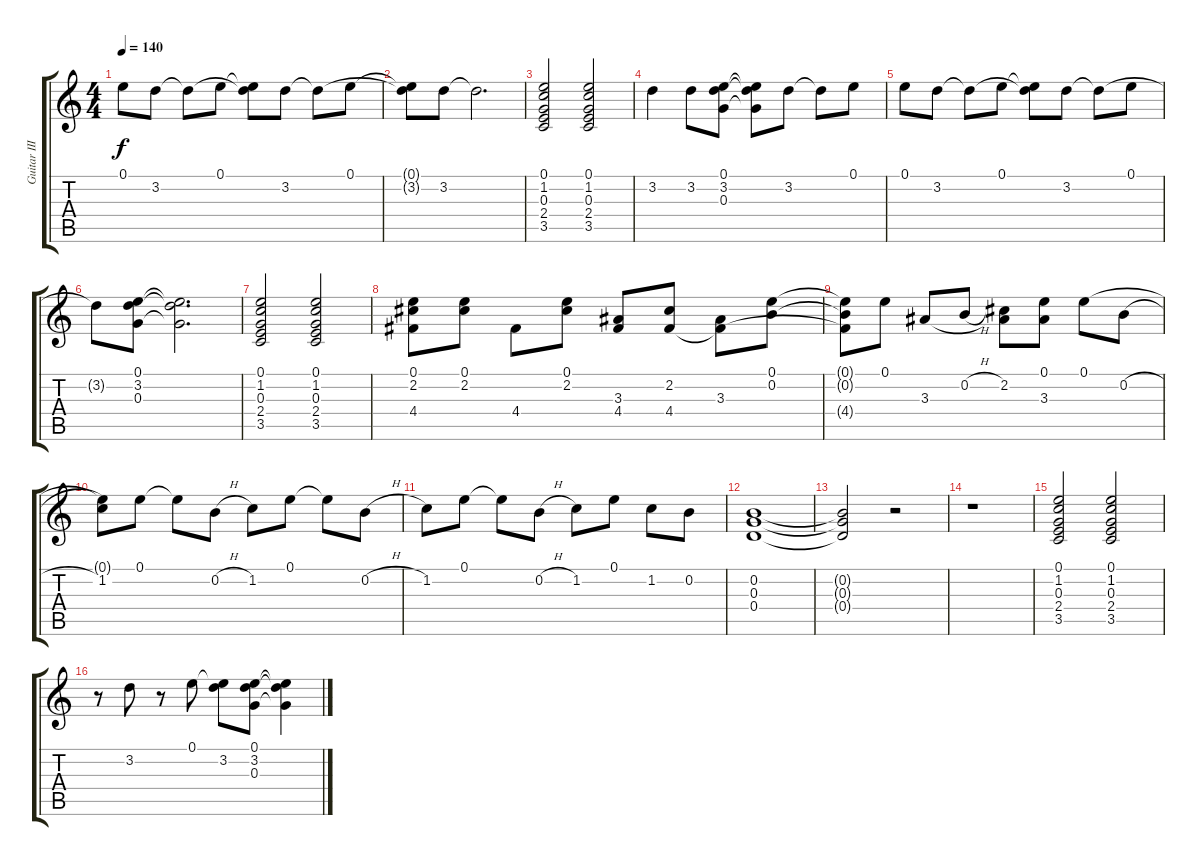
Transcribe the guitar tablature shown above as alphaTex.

\track ("Guitar III (12-string)" "Guitar III") {instrument distortionguitar}
\staff {score tabs}
\tuning (E4 B3 G3 D3 A2 E2) {hide}
\ts (4 4)
\tempo 140
\clef g2
\ks c
0.1.8{dy f} 3.2.8 3.2{t}.8 0.1.8 (0.1{t} 3.2{t}).8 3.2.8 3.2{t}.8 0.1.8 |
(0.1{t} 3.2{t}).8 3.2.8 3.2{t}.2{d} |
(0.1 1.2 0.3 2.4 3.5).2 (0.1 1.2 0.3 2.4 3.5).2 |
3.2.4 3.2.8 (0.1 3.2 0.3).8 (0.1{t} 3.2{t} 0.3{t}).8 3.2.8 3.2{t}.8 0.1.8 |
0.1.8 3.2.8 3.2{t}.8 0.1.8 (0.1{t} 3.2{t}).8 3.2.8 3.2{t}.8 0.1.8 |
3.2{t}.8 (0.1 3.2 0.3).8 (0.1{t} 3.2{t} 0.3{t}).2{d} |
(0.1 1.2 0.3 2.4 3.5).2 (0.1 1.2 0.3 2.4 3.5).2 |
(0.1 2.2 4.4).8 (0.1 2.2).8 4.4.8 (0.1 2.2).8 (3.3 4.4).8 (2.2 4.4).8 (3.3 4.4{t}).8 (0.1 0.2).8 |
(0.1{t} 0.2{t} 4.4{t}).8 0.1.8 3.3.8 0.2{h}.8 (2.2 3.3{t}).8 (0.1 3.3).8 0.1.8 0.2{h}.8 |
(0.1{t} 1.2).8 0.1.8 0.1{t}.8 0.2{h}.8 1.2.8 0.1.8 0.1{t}.8 0.2{h}.8 |
1.2.8 0.1.8 0.1{t}.8 0.2{h}.8 1.2.8 0.1.8 1.2.8 0.2.8 |
(0.2 0.3 0.4).1 |
(0.2{t} 0.3{t} 0.4{t}).2 r.2 |
r.1 |
(0.1 1.2 0.3 2.4 3.5).2 (0.1 1.2 0.3 2.4 3.5).2 |
r.8 3.2.8 r.8 0.1.8 (0.1{t} 3.2).8 (0.1 3.2 0.3).8 (0.1{t} 3.2{t} 0.3{t}).4
